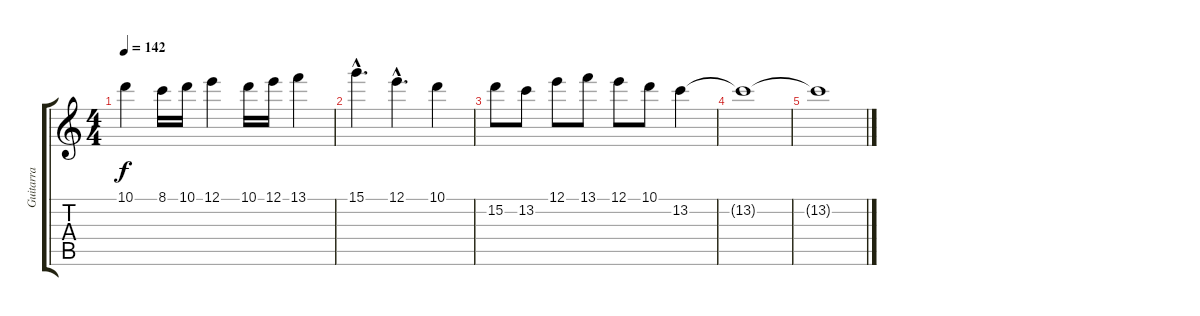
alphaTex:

\track ("Guitarra" "Guitarra") {instrument distortionguitar}
\staff {score tabs}
\tuning (E4 B3 G3 D3 A2 E2) {hide}
\ts (4 4)
\tempo 142
\clef g2
\ks c
10.1.4{dy f} 8.1.16 10.1.16 12.1.4 10.1.16 12.1.16 13.1.4 |
15.1{hac}.4{d} 12.1{hac}.4{d} 10.1.4 |
15.2.8 13.2.8 12.1.8 13.1.8 12.1.8 10.1.8 13.2.4 |
13.2{t}.1{volume 0} |
13.2{t}.1
